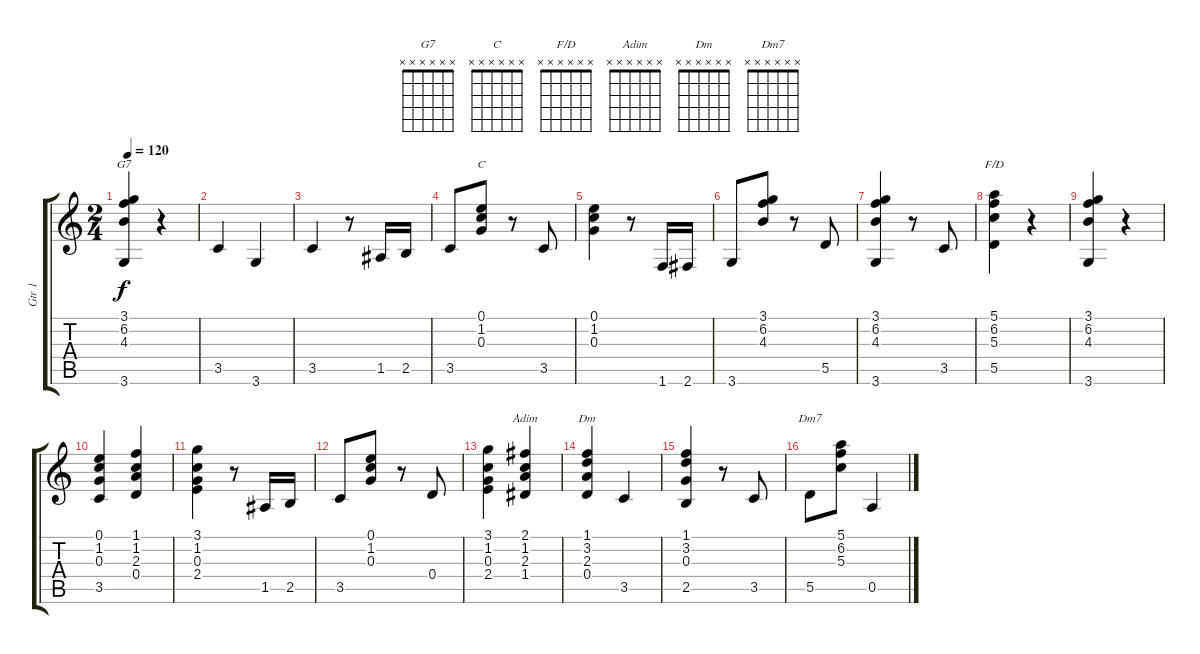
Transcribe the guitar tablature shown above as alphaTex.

\track ("Gtr 1" "Gtr 1") {instrument acousticguitarnylon}
\staff {score tabs}
\tuning (E4 B3 G3 D3 A2 E2) {hide}
\chord ("G7" x x x x x x) {firstfret 0}
\chord ("C" x x x x x x) {firstfret 0}
\chord ("F/D" x x x x x x) {firstfret 0}
\chord ("Adim" x x x x x x) {firstfret 0}
\chord ("Dm" x x x x x x) {firstfret 0}
\chord ("Dm7" x x x x x x) {firstfret 0}
\ts (2 4)
\tempo 120
\clef g2
\ks c
(3.1 6.2 4.3 3.6).4{ch "G7" dy f} r.4 |
3.5.4 3.6.4 |
3.5.4 r.8 1.5.16 2.5.16 |
3.5.8 (0.1 1.2 0.3).8{ch "C"} r.8 3.5.8 |
(0.1 1.2 0.3).4 r.8 1.6.16 2.6.16 |
3.6.8 (3.1 6.2 4.3).8 r.8 5.5.8 |
(3.1 6.2 4.3 3.6).4 r.8 3.5.8 |
(5.1 6.2 5.3 5.5).4{ch "F/D"} r.4 |
(3.1 6.2 4.3 3.6).4 r.4 |
(0.1 1.2 0.3 3.5).4 (1.1 1.2 2.3 0.4).4 |
(3.1 1.2 0.3 2.4).4 r.8 1.5.16 2.5.16 |
3.5.8 (0.1 1.2 0.3).8 r.8 0.4.8 |
(3.1 1.2 0.3 2.4).4 (2.1 1.2 2.3 1.4).4{ch "Adim"} |
(1.1 3.2 2.3 0.4).4{ch "Dm"} 3.5.4 |
(1.1 3.2 0.3 2.5).4 r.8 3.5.8 |
5.5.8{ch "Dm7"} (5.1 6.2 5.3).8 0.5.4
